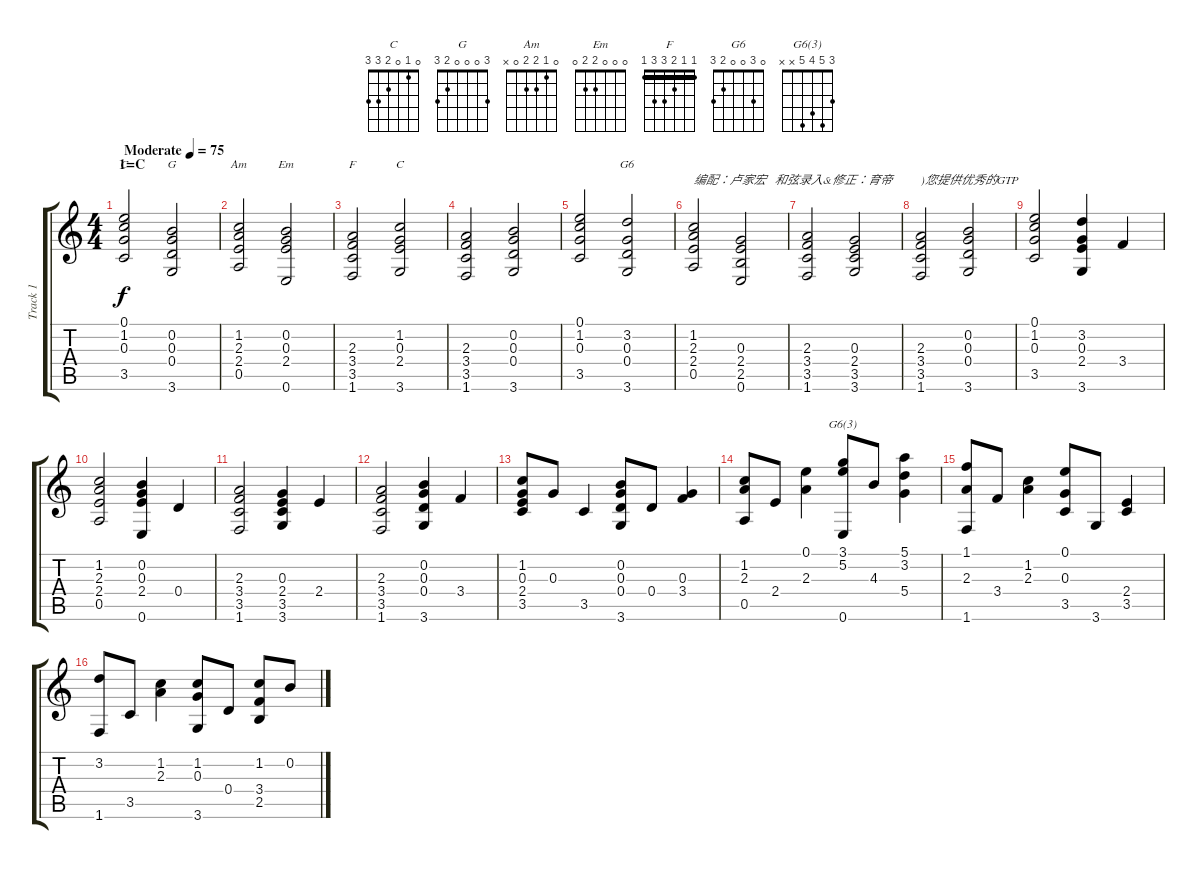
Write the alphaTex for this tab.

\track ("Track 1" "Track 1") {instrument acousticguitarnylon}
\staff {score tabs}
\tuning (E4 B3 G3 D3 A2 E2) {hide}
\chord ("C" 0 1 0 2 3 x)
\chord ("G" 3 0 0 0 2 3)
\chord ("Am" 0 1 2 2 0 x)
\chord ("Em" 0 0 0 2 2 0)
\chord ("F" 1 1 2 3 3 1) {barre 1}
\chord ("C" 0 1 0 2 3 3)
\chord ("G6" 0 3 0 0 2 3)
\chord ("G6(3)" 3 5 4 5 x x)
\ts (4 4)
\section ("" "1=C")
\tempo (75 "Moderate")
\clef g2
\ks c
(0.1 1.2 0.3 3.5).2{ch "C" dy f instrument acousticguitarnylon} (0.2 0.3 0.4 3.6).2{ch "G"} |
(1.2 2.3 2.4 0.5).2{ch "Am"} (0.2 0.3 2.4 0.6).2{ch "Em"} |
(2.3 3.4 3.5 1.6).2{ch "F"} (1.2 0.3 2.4 3.6).2{ch "C"} |
(2.3 3.4 3.5 1.6).2 (0.2 0.3 0.4 3.6).2 |
(0.1 1.2 0.3 3.5).2 (3.2 0.3 0.4 3.6).2{ch "G6"} |
(1.2 2.3 2.4 0.5).2{txt "编配：卢家宏   和弦录入&修正：育帝"} (0.3 2.4 2.5 0.6).2 |
(2.3 3.4 3.5 1.6).2 (0.3 2.4 3.5 3.6).2 |
(2.3 3.4 3.5 1.6).2{txt ")您提供优秀的GTP"} (0.2 0.3 0.4 3.6).2 |
(0.1 1.2 0.3 3.5).2 (3.2 0.3 2.4 3.6).4 3.4.4 |
(1.2 2.3 2.4 0.5).2 (0.2 0.3 2.4 0.6).4 0.4.4 |
(2.3 3.4 3.5 1.6).2 (0.3 2.4 3.5 3.6).4 2.4.4 |
(2.3 3.4 3.5 1.6).2 (0.2 0.3 0.4 3.6).4 3.4.4 |
(1.2 0.3 2.4 3.5).8 0.3.8 3.5.4 (0.2 0.3 0.4 3.6).8 0.4.8 (0.3 3.4).4 |
(1.2 2.3 0.5).8 2.4.8 (0.1 2.3).4 (3.1 5.2 0.6).8{ch "G6(3)"} 4.3.8 (5.1 3.2 5.4).4 |
(1.1 2.3 1.6).8 3.4.8 (1.2 2.3).4 (0.1 0.3 3.5).8 3.6.8 (2.4 3.5).4 |
(3.2 1.6).8 3.5.8 (1.2 2.3).4 (1.2 0.3 3.6).8 0.4.8 (1.2 3.4 2.5).8 0.2.8
